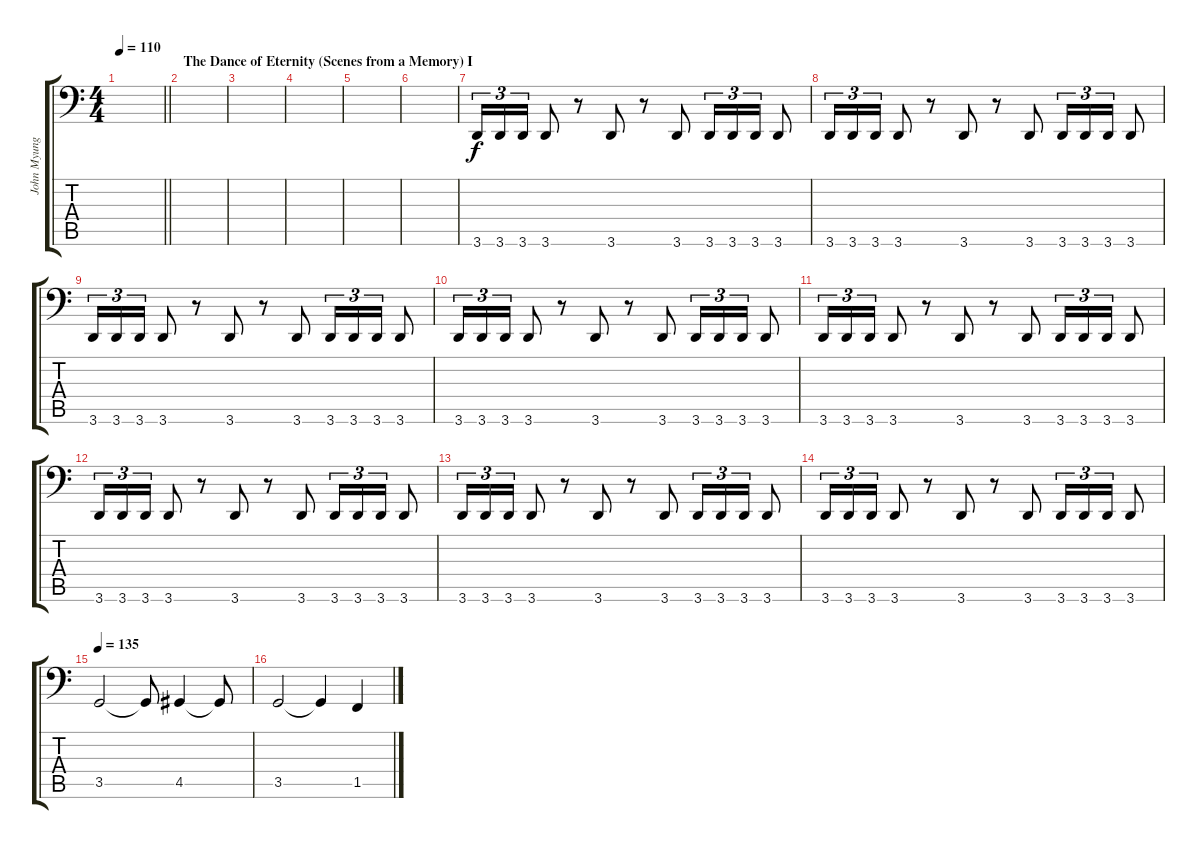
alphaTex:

\track ("John Myung Bass" "John Myung") {instrument electricbasspick}
\staff {score tabs}
\tuning (C3 G2 D2 A1 E1 B0) {hide}
\ts (4 4)
\tempo 110
\clef f4
\barLineRight lightlight
\ks c
|
\section ("" "The Dance of Eternity (Scenes from a Memory) I")
|
|
|
|
|
3.6.16{tu (3 2)} 3.6.16{tu (3 2)} 3.6.16{tu (3 2)} 3.6.8 r.8 3.6.8 r.8 3.6.8 3.6.16{tu (3 2)} 3.6.16{tu (3 2)} 3.6.16{tu (3 2)} 3.6.8 |
3.6.16{tu (3 2)} 3.6.16{tu (3 2)} 3.6.16{tu (3 2)} 3.6.8 r.8 3.6.8 r.8 3.6.8 3.6.16{tu (3 2)} 3.6.16{tu (3 2)} 3.6.16{tu (3 2)} 3.6.8 |
3.6.16{tu (3 2)} 3.6.16{tu (3 2)} 3.6.16{tu (3 2)} 3.6.8 r.8 3.6.8 r.8 3.6.8 3.6.16{tu (3 2)} 3.6.16{tu (3 2)} 3.6.16{tu (3 2)} 3.6.8 |
3.6.16{tu (3 2) dy f} 3.6.16{tu (3 2)} 3.6.16{tu (3 2)} 3.6.8 r.8 3.6.8 r.8 3.6.8 3.6.16{tu (3 2)} 3.6.16{tu (3 2)} 3.6.16{tu (3 2)} 3.6.8 |
3.6.16{tu (3 2)} 3.6.16{tu (3 2)} 3.6.16{tu (3 2)} 3.6.8 r.8 3.6.8 r.8 3.6.8 3.6.16{tu (3 2)} 3.6.16{tu (3 2)} 3.6.16{tu (3 2)} 3.6.8 |
3.6.16{tu (3 2)} 3.6.16{tu (3 2)} 3.6.16{tu (3 2)} 3.6.8 r.8 3.6.8 r.8 3.6.8 3.6.16{tu (3 2)} 3.6.16{tu (3 2)} 3.6.16{tu (3 2)} 3.6.8 |
3.6.16{tu (3 2)} 3.6.16{tu (3 2)} 3.6.16{tu (3 2)} 3.6.8 r.8 3.6.8 r.8 3.6.8 3.6.16{tu (3 2)} 3.6.16{tu (3 2)} 3.6.16{tu (3 2)} 3.6.8 |
3.6.16{tu (3 2)} 3.6.16{tu (3 2)} 3.6.16{tu (3 2)} 3.6.8 r.8 3.6.8 r.8 3.6.8 3.6.16{tu (3 2)} 3.6.16{tu (3 2)} 3.6.16{tu (3 2)} 3.6.8 |
\tempo 135
3.5.2{volume 11} 3.5{t}.8 4.5.4 4.5{t}.8 |
3.5.2 3.5{t}.4 1.5.4
